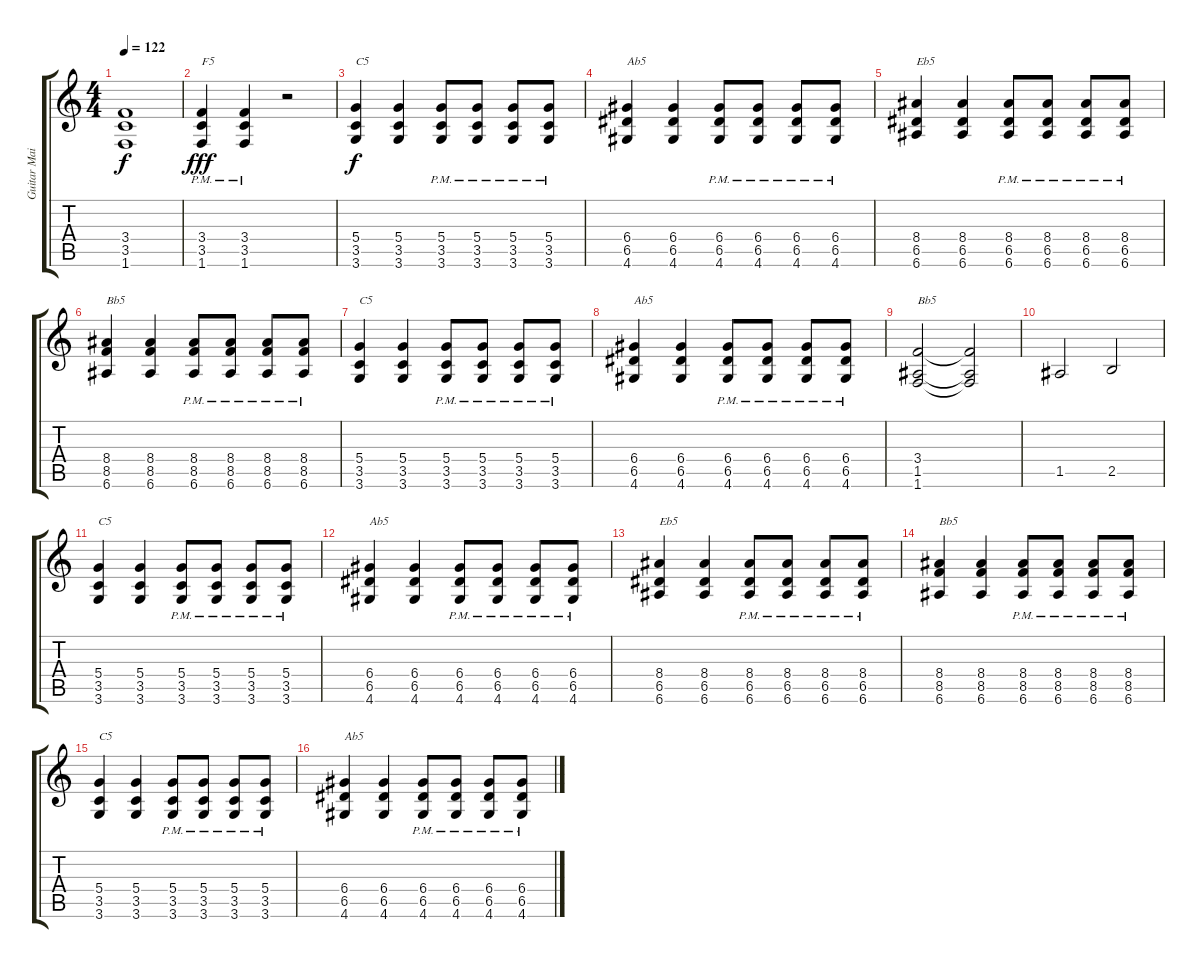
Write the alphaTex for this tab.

\track ("Guitar Main" "Guitar Mai") {instrument distortionguitar}
\staff {score tabs}
\tuning (E4 B3 G3 D3 A2 E2) {hide}
\ts (4 4)
\tempo 122
\clef g2
\ks c
(3.4{t} 3.5{t} 1.6{t}).1{dy f} |
(3.4{pm} 3.5{pm} 1.6{pm}).4{txt "F5" dy fff} (3.4{pm} 3.5{pm} 1.6{pm}).4 r.2 |
(5.4 3.5 3.6).4{txt "C5" dy f} (5.4 3.5 3.6).4 (5.4{pm} 3.5{pm} 3.6{pm}).8 (5.4{pm} 3.5{pm} 3.6{pm}).8 (5.4{pm} 3.5{pm} 3.6{pm}).8 (5.4{pm} 3.5{pm} 3.6{pm}).8 |
(6.4 6.5 4.6).4{txt "Ab5"} (6.4 6.5 4.6).4 (6.4{pm} 6.5{pm} 4.6{pm}).8 (6.4{pm} 6.5{pm} 4.6{pm}).8 (6.4{pm} 6.5{pm} 4.6{pm}).8 (6.4{pm} 6.5{pm} 4.6{pm}).8 |
(8.4 6.5 6.6).4{txt "Eb5"} (8.4 6.5 6.6).4 (8.4{pm} 6.5{pm} 6.6{pm}).8 (8.4{pm} 6.5{pm} 6.6{pm}).8 (8.4{pm} 6.5{pm} 6.6{pm}).8 (8.4{pm} 6.5{pm} 6.6{pm}).8 |
(8.4 8.5 6.6).4{txt "Bb5"} (8.4 8.5 6.6).4 (8.4{pm} 8.5{pm} 6.6{pm}).8 (8.4{pm} 8.5{pm} 6.6{pm}).8 (8.4{pm} 8.5{pm} 6.6{pm}).8 (8.4{pm} 8.5{pm} 6.6{pm}).8 |
(5.4 3.5 3.6).4{txt "C5"} (5.4 3.5 3.6).4 (5.4{pm} 3.5{pm} 3.6{pm}).8 (5.4{pm} 3.5{pm} 3.6{pm}).8 (5.4{pm} 3.5{pm} 3.6{pm}).8 (5.4{pm} 3.5{pm} 3.6{pm}).8 |
(6.4 6.5 4.6).4{txt "Ab5"} (6.4 6.5 4.6).4 (6.4{pm} 6.5{pm} 4.6{pm}).8 (6.4{pm} 6.5{pm} 4.6{pm}).8 (6.4{pm} 6.5{pm} 4.6{pm}).8 (6.4{pm} 6.5{pm} 4.6{pm}).8 |
(3.4 1.5 1.6).2{txt "Bb5"} (3.4{t} 1.5{t} 1.6{t}).2 |
1.5.2 2.5.2 |
(5.4 3.5 3.6).4{txt "C5"} (5.4 3.5 3.6).4 (5.4{pm} 3.5{pm} 3.6{pm}).8 (5.4{pm} 3.5{pm} 3.6{pm}).8 (5.4{pm} 3.5{pm} 3.6{pm}).8 (5.4{pm} 3.5{pm} 3.6{pm}).8 |
(6.4 6.5 4.6).4{txt "Ab5"} (6.4 6.5 4.6).4 (6.4{pm} 6.5{pm} 4.6{pm}).8 (6.4{pm} 6.5{pm} 4.6{pm}).8 (6.4{pm} 6.5{pm} 4.6{pm}).8 (6.4{pm} 6.5{pm} 4.6{pm}).8 |
(8.4 6.5 6.6).4{txt "Eb5"} (8.4 6.5 6.6).4 (8.4{pm} 6.5{pm} 6.6{pm}).8 (8.4{pm} 6.5{pm} 6.6{pm}).8 (8.4{pm} 6.5{pm} 6.6{pm}).8 (8.4{pm} 6.5{pm} 6.6{pm}).8 |
(8.4 8.5 6.6).4{txt "Bb5"} (8.4 8.5 6.6).4 (8.4{pm} 8.5{pm} 6.6{pm}).8 (8.4{pm} 8.5{pm} 6.6{pm}).8 (8.4{pm} 8.5{pm} 6.6{pm}).8 (8.4{pm} 8.5{pm} 6.6{pm}).8 |
(5.4 3.5 3.6).4{txt "C5"} (5.4 3.5 3.6).4 (5.4{pm} 3.5{pm} 3.6{pm}).8 (5.4{pm} 3.5{pm} 3.6{pm}).8 (5.4{pm} 3.5{pm} 3.6{pm}).8 (5.4{pm} 3.5{pm} 3.6{pm}).8 |
(6.4 6.5 4.6).4{txt "Ab5"} (6.4 6.5 4.6).4 (6.4{pm} 6.5{pm} 4.6{pm}).8 (6.4{pm} 6.5{pm} 4.6{pm}).8 (6.4{pm} 6.5{pm} 4.6{pm}).8 (6.4{pm} 6.5{pm} 4.6{pm}).8
